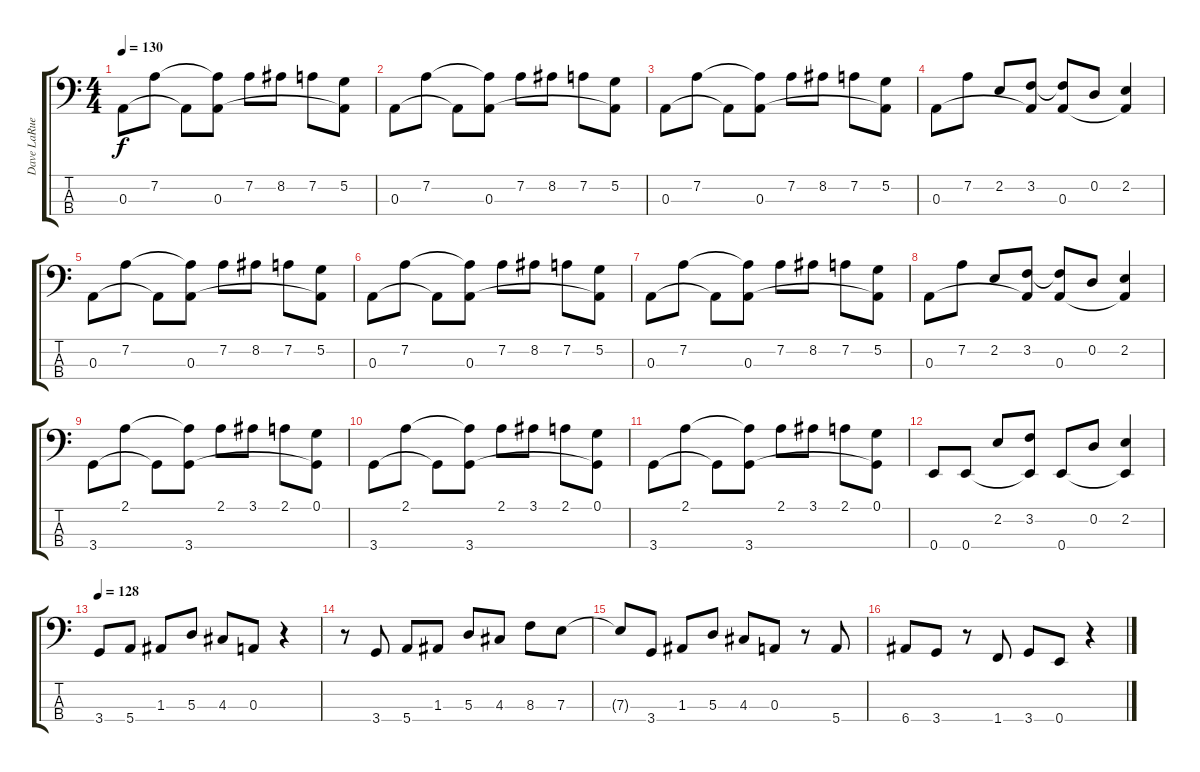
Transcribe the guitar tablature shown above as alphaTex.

\track ("Dave LaRue" "Dave LaRue") {instrument electricbassfinger}
\staff {score tabs}
\tuning (G2 D2 A1 E1) {hide}
\ts (4 4)
\tempo 130
\clef f4
\ks c
0.3.8{dy f} 7.2.8 0.3{t}.8 (7.2{t} 0.3).8 7.2.8 8.2.8 7.2.8 (5.2 0.3{t}).8 |
0.3.8 7.2.8 0.3{t}.8 (7.2{t} 0.3).8 7.2.8 8.2.8 7.2.8 (5.2 0.3{t}).8 |
0.3.8 7.2.8 0.3{t}.8 (7.2{t} 0.3).8 7.2.8 8.2.8 7.2.8 (5.2 0.3{t}).8 |
0.3.8 7.2.8 2.2.8 (3.2 0.3{t}).8 (3.2{t} 0.3).8 0.2.8 (2.2 0.3{t}).4 |
0.3.8 7.2.8 0.3{t}.8 (7.2{t} 0.3).8 7.2.8 8.2.8 7.2.8 (5.2 0.3{t}).8 |
0.3.8 7.2.8 0.3{t}.8 (7.2{t} 0.3).8 7.2.8 8.2.8 7.2.8 (5.2 0.3{t}).8 |
0.3.8 7.2.8 0.3{t}.8 (7.2{t} 0.3).8 7.2.8 8.2.8 7.2.8 (5.2 0.3{t}).8 |
0.3.8 7.2.8 2.2.8 (3.2 0.3{t}).8 (3.2{t} 0.3).8 0.2.8 (2.2 0.3{t}).4 |
3.4.8 2.1.8 3.4{t}.8 (2.1{t} 3.4).8 2.1.8 3.1.8 2.1.8 (0.1 3.4{t}).8 |
3.4.8 2.1.8 3.4{t}.8 (2.1{t} 3.4).8 2.1.8 3.1.8 2.1.8 (0.1 3.4{t}).8 |
3.4.8 2.1.8 3.4{t}.8 (2.1{t} 3.4).8 2.1.8 3.1.8 2.1.8 (0.1 3.4{t}).8 |
0.4.8 0.4.8 2.2.8 (3.2 0.4{t}).8 0.4.8 0.2.8 (2.2 0.4{t}).4 |
\tempo 128
3.4.8 5.4.8 1.3.8 5.3.8 4.3.8 0.3.8 r.4 |
r.8 3.4.8 5.4.8 1.3.8 5.3.8 4.3.8 8.3.8 7.3.8 |
7.3{t}.8 3.4.8 1.3.8 5.3.8 4.3.8 0.3.8 r.8 5.4.8 |
6.4.8 3.4.8 r.8 1.4.8 3.4.8 0.4.8 r.4
